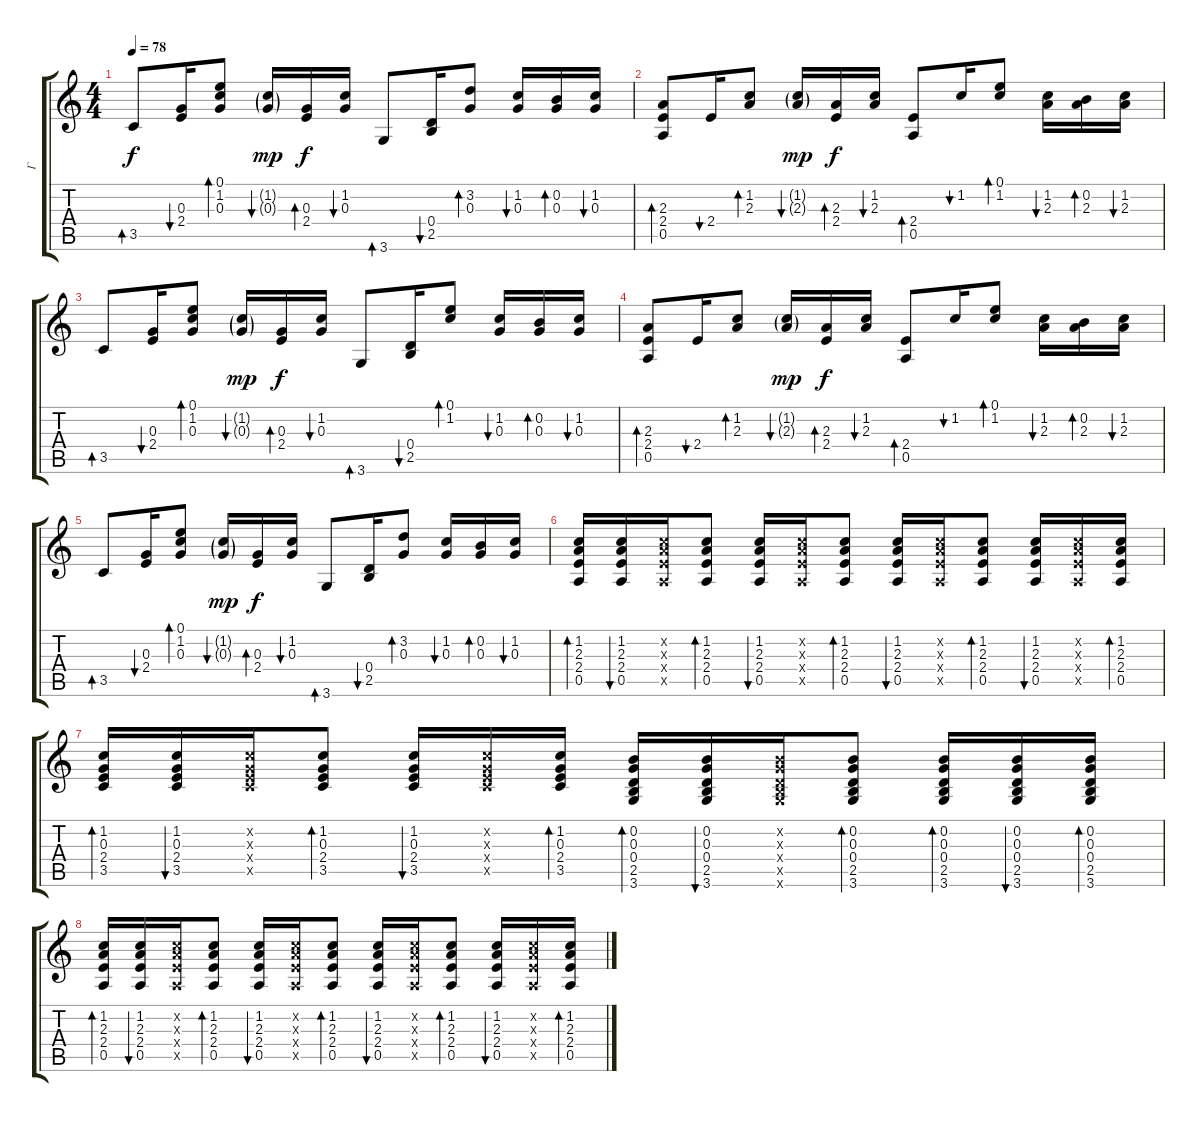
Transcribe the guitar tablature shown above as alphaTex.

\track ("Г" "Г") {instrument acousticguitarnylon}
\staff {score tabs}
\tuning (E4 B3 G3 D3 A2 E2) {hide}
\ts (4 4)
\tempo 78
\clef g2
\ks c
3.5.8{bd 30 dy f} (0.3 2.4).16{bu 60} (0.1 1.2 0.3).8{bd 60} (1.2{g} 0.3{g}).16{bu 60 dy mp} (0.3 2.4).16{bd 60 dy f} (1.2 0.3).16{bu 60} 3.6.8{bd 60} (0.4 2.5).16{bu 60} (3.2 0.3).8{bd 60} (1.2 0.3).16{bu 60} (0.2 0.3).16{bd 60} (1.2 0.3).16{bu 60} |
(2.3 2.4 0.5).8{bd 30} 2.4.16{bu 60} (1.2 2.3).8{bd 60} (1.2{g} 2.3{g}).16{bu 60 dy mp} (2.3 2.4).16{bd 60 dy f} (1.2 2.3).16{bu 60} (2.4 0.5).8{bd 60} 1.2.16{bu 60} (0.1 1.2).8{bd 60} (1.2 2.3).16{bu 60} (0.2 2.3).16{bd 60} (1.2 2.3).16{bu 60} |
3.5.8{bd 30} (0.3 2.4).16{bu 60} (0.1 1.2 0.3).8{bd 60} (1.2{g} 0.3{g}).16{bu 60 dy mp} (0.3 2.4).16{bd 60 dy f} (1.2 0.3).16{bu 60} 3.6.8{bd 60} (0.4 2.5).16{bu 60} (0.1 1.2).8{bd 60} (1.2 0.3).16{bu 60} (0.2 0.3).16{bd 60} (1.2 0.3).16{bu 60} |
(2.3 2.4 0.5).8{bd 30} 2.4.16{bu 60} (1.2 2.3).8{bd 60} (1.2{g} 2.3{g}).16{bu 60 dy mp} (2.3 2.4).16{bd 60 dy f} (1.2 2.3).16{bu 60} (2.4 0.5).8{bd 60} 1.2.16{bu 60} (0.1 1.2).8{bd 60} (1.2 2.3).16{bu 60} (0.2 2.3).16{bd 60} (1.2 2.3).16{bu 60} |
3.5.8{bd 30} (0.3 2.4).16{bu 60} (0.1 1.2 0.3).8{bd 60} (1.2{g} 0.3{g}).16{bu 60 dy mp} (0.3 2.4).16{bd 60 dy f} (1.2 0.3).16{bu 60} 3.6.8{bd 60} (0.4 2.5).16{bu 60} (3.2 0.3).8{bd 60} (1.2 0.3).16{bu 60} (0.2 0.3).16{bd 60} (1.2 0.3).16{bu 60} |
(1.2 2.3 2.4 0.5).16{bd 30} (1.2 2.3 2.4 0.5).16{bu 30} (1.2{x} 2.3{x} 2.4{x} 0.5{x}).16 (1.2 2.3 2.4 0.5).8{bd 30} (1.2 2.3 2.4 0.5).16{bu 30} (1.2{x} 2.3{x} 2.4{x} 0.5{x}).16 (1.2 2.3 2.4 0.5).8{bd 30} (1.2 2.3 2.4 0.5).16{bu 30} (1.2{x} 2.3{x} 2.4{x} 0.5{x}).16 (1.2 2.3 2.4 0.5).8{bd 30} (1.2 2.3 2.4 0.5).16{bu 30} (1.2{x} 2.3{x} 2.4{x} 0.5{x}).16 (1.2 2.3 2.4 0.5).16{bd 30} |
(1.2 0.3 2.4 3.5).16{bd 30} (1.2 0.3 2.4 3.5).16{bu 30} (1.2{x} 0.3{x} 2.4{x} 3.5{x}).16 (1.2 0.3 2.4 3.5).8{bd 30} (1.2 0.3 2.4 3.5).16{bu 30} (1.2{x} 0.3{x} 2.4{x} 3.5{x}).16 (1.2 0.3 2.4 3.5).16{bd 30} (0.2 0.3 0.4 2.5 3.6).16{bd 30} (0.2 0.3 0.4 2.5 3.6).16{bu 30} (0.2{x} 0.3{x} 0.4{x} 2.5{x} 3.6{x}).16 (0.2 0.3 0.4 2.5 3.6).8{bd 30} (0.2 0.3 0.4 2.5 3.6).16{bd 30} (0.2 0.3 0.4 2.5 3.6).16{bu 30} (0.2 0.3 0.4 2.5 3.6).16{bd 30} |
(1.2 2.3 2.4 0.5).16{bd 30} (1.2 2.3 2.4 0.5).16{bu 30} (1.2{x} 2.3{x} 2.4{x} 0.5{x}).16 (1.2 2.3 2.4 0.5).8{bd 30} (1.2 2.3 2.4 0.5).16{bu 30} (1.2{x} 2.3{x} 2.4{x} 0.5{x}).16 (1.2 2.3 2.4 0.5).8{bd 30} (1.2 2.3 2.4 0.5).16{bu 30} (1.2{x} 2.3{x} 2.4{x} 0.5{x}).16 (1.2 2.3 2.4 0.5).8{bd 30} (1.2 2.3 2.4 0.5).16{bu 30} (1.2{x} 2.3{x} 2.4{x} 0.5{x}).16 (1.2 2.3 2.4 0.5).16{bd 30}
